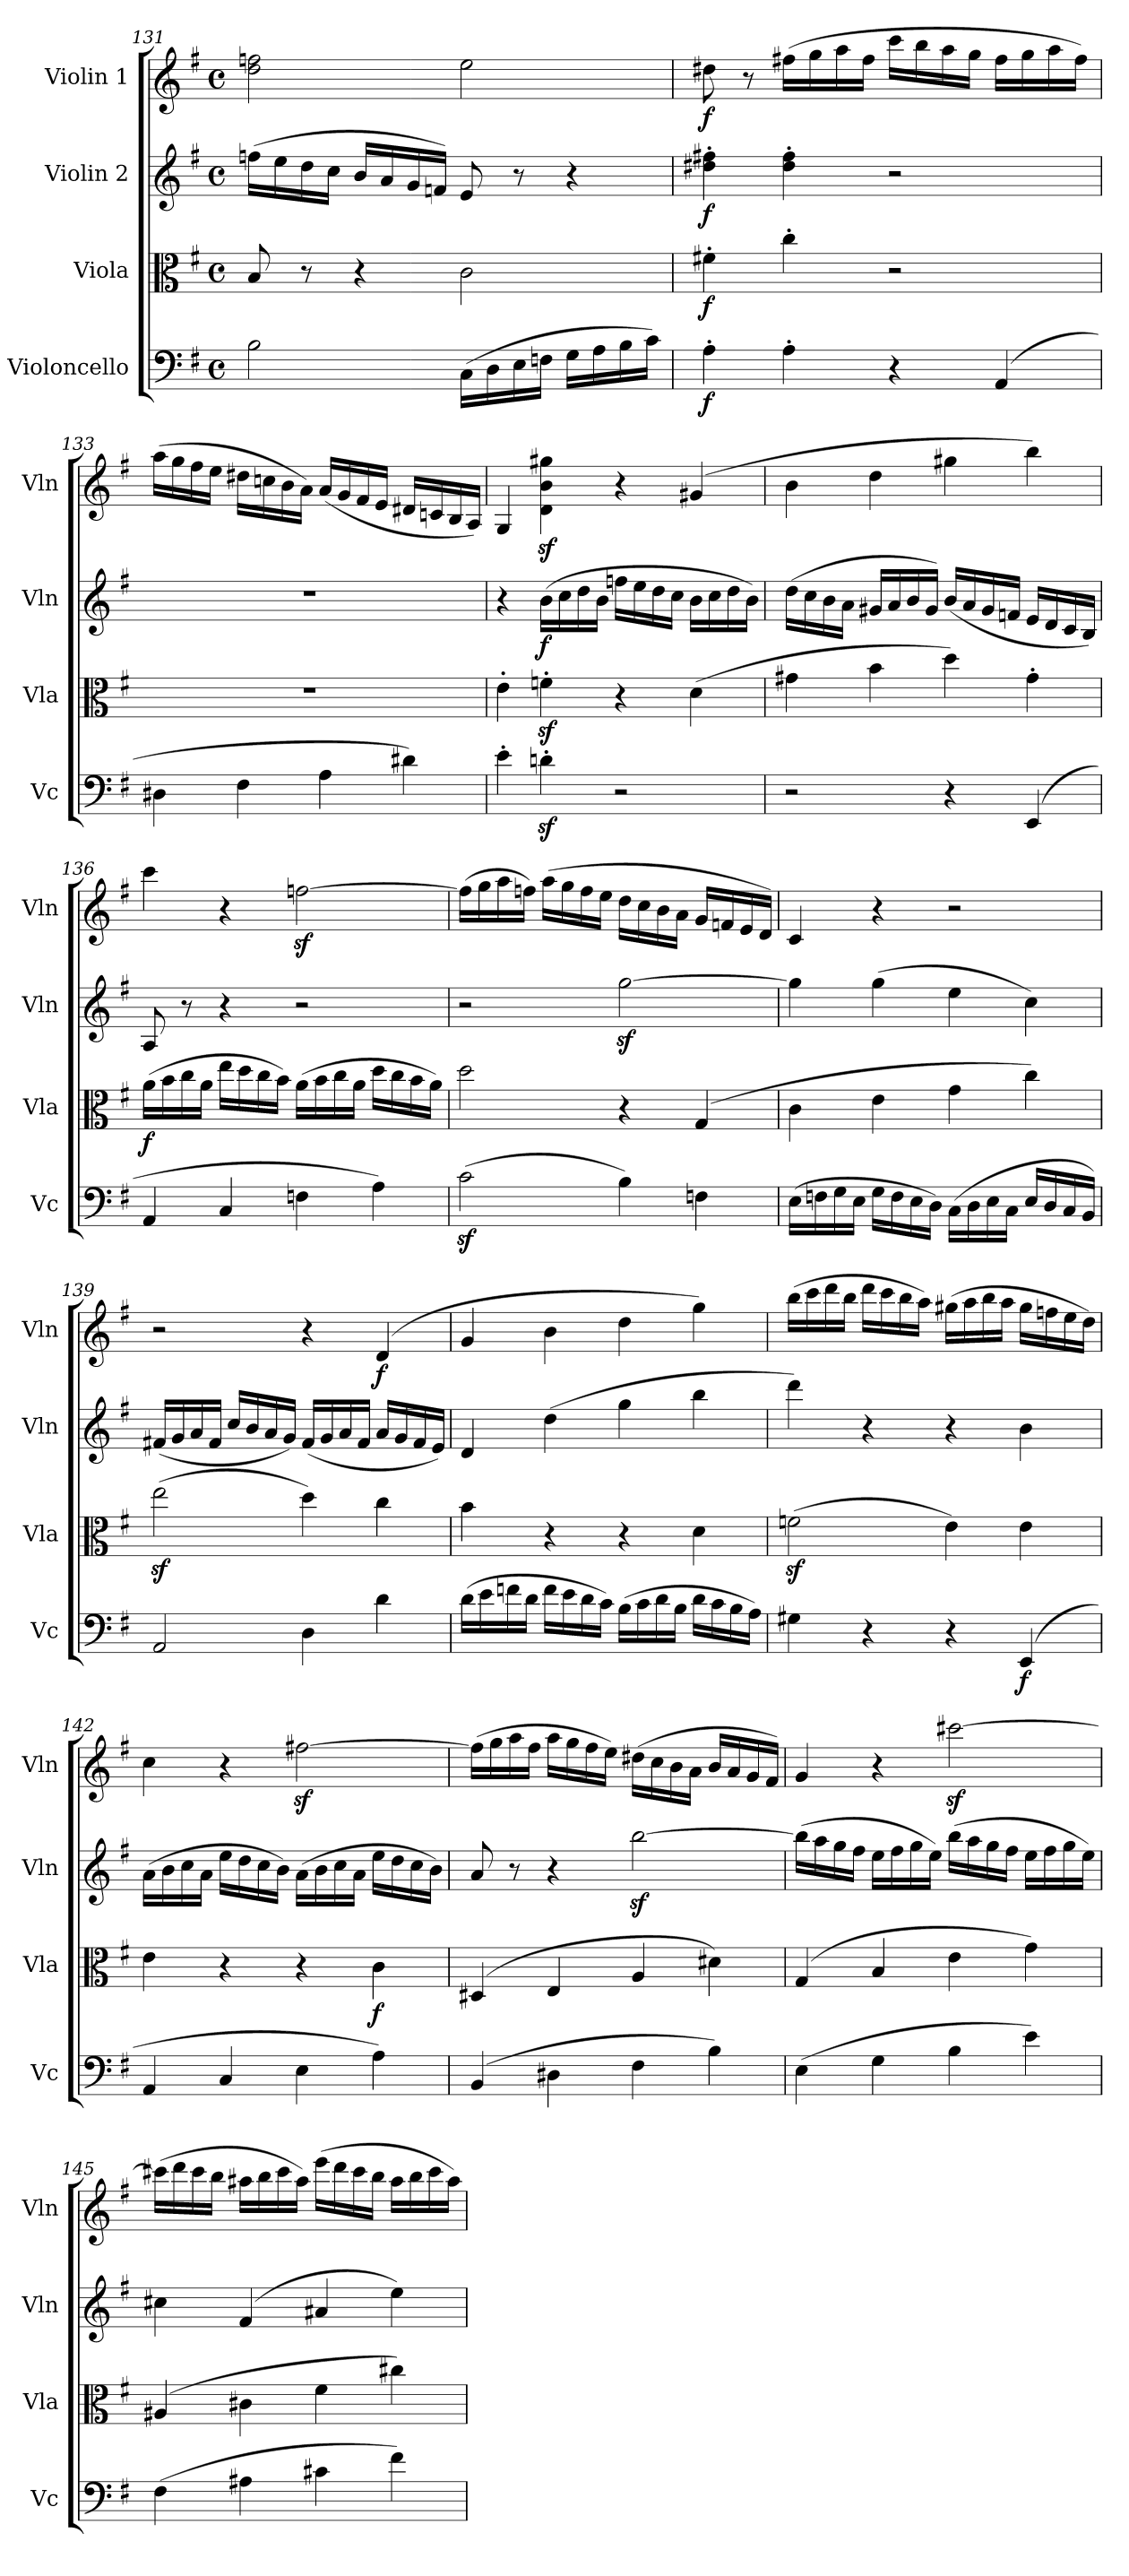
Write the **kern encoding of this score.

**kern	**dynam	**kern	**dynam	**kern	**dynam	**kern	**dynam
*part4	*part4	*part3	*part3	*part2	*part2	*part1	*part1
*staff4	*staff4	*staff3	*staff3	*staff2	*staff2	*staff1	*staff1
*I"Violoncello	*	*I"Viola	*	*I"Violin 2	*	*I"Violin 1	*
*I'Vc	*	*I'Vla	*	*I'Vln	*	*I'Vln	*
*clefF4	*	*clefC3	*	*clefG2	*	*clefG2	*
*k[f#]	*	*k[f#]	*	*k[f#]	*	*k[f#]	*
*M4/4	*	*M4/4	*	*M4/4	*	*M4/4	*
*met(c)	*	*met(c)	*	*met(c)	*	*met(c)	*
=131	=131	=131	=131	=131	=131	=131	=131
2B\	.	8B/	.	(16ffn\LL	.	2dd\ 2ffn\	.
.	.	.	.	16ee\	.	.	.
.	.	8r	.	16dd\	.	.	.
.	.	.	.	16cc\JJ	.	.	.
.	.	4r	.	16b/LL	.	.	.
.	.	.	.	16a/	.	.	.
.	.	.	.	16g/	.	.	.
.	.	.	.	16fn/JJ)	.	.	.
(16C\LL	.	2c\	.	8e/	.	2ee\	.
16D\	.	.	.	.	.	.	.
16E\	.	.	.	8r	.	.	.
16Fn\JJ	.	.	.	.	.	.	.
16G\LL	.	.	.	4r	.	.	.
16A\	.	.	.	.	.	.	.
16B\	.	.	.	.	.	.	.
16c\JJ)	.	.	.	.	.	.	.
!!LO:LB:g=z
=132	=132	=132	=132	=132	=132	=132	=132
!	!LO:DY:b	!	!LO:DY:b	!	!LO:DY:b	!	!LO:DY:b
4A'\	f	4f#X'\	f	4dd#X\' 4ff#X\'	f	8dd#X\	f
.	.	.	.	.	.	8r	.
4A'\	.	4cc'\	.	4dd#\' 4ff#\'	.	(16ff#X\LL	.
.	.	.	.	.	.	16gg\	.
.	.	.	.	.	.	16aa\	.
.	.	.	.	.	.	16ff#\JJ	.
4r	.	2r	.	2r	.	16ccc\LL	.
.	.	.	.	.	.	16bb\	.
.	.	.	.	.	.	16aa\	.
.	.	.	.	.	.	16gg\JJ	.
(>4AA/	.	.	.	.	.	16ff#\LL	.
.	.	.	.	.	.	16gg\	.
.	.	.	.	.	.	16aa\	.
.	.	.	.	.	.	16ff#\JJ)	.
!!LO:LB:g=z
=133	=133	=133	=133	=133	=133	=133	=133
4D#X\	.	1r	.	1r	.	(16aa\LL	.
.	.	.	.	.	.	16gg\	.
.	.	.	.	.	.	16ff#\	.
.	.	.	.	.	.	16ee\JJ	.
4F#\	.	.	.	.	.	16dd#X\LL	.
.	.	.	.	.	.	16ccn\	.
.	.	.	.	.	.	16b\	.
.	.	.	.	.	.	16a\JJ)	.
4A\	.	.	.	.	.	(16a/LL	.
.	.	.	.	.	.	16g/	.
.	.	.	.	.	.	16f#/	.
.	.	.	.	.	.	16e/JJ	.
4d#X\)	.	.	.	.	.	16d#X/LL	.
.	.	.	.	.	.	16cn/	.
.	.	.	.	.	.	16B/	.
.	.	.	.	.	.	16A/JJ)	.
=134	=134	=134	=134	=134	=134	=134	=134
4e'\	.	4e'\	.	4r	.	4G/	.
!	!	!	!	!	!LO:DY:b	!	!
4dnz<'\	.	4fnz<'\	.	(16b\LL	f	4d\z< 4b\z< 4gg#X\z<	.
.	.	.	.	16cc\	.	.	.
.	.	.	.	16dd\	.	.	.
.	.	.	.	16b\JJ	.	.	.
2r	.	4r	.	16ffn\LL	.	4r	.
.	.	.	.	16ee\	.	.	.
.	.	.	.	16dd\	.	.	.
.	.	.	.	16cc\JJ	.	.	.
.	.	(4d\	.	16b\LL	.	(>4g#X/	.
.	.	.	.	16cc\	.	.	.
.	.	.	.	16dd\	.	.	.
.	.	.	.	16b\JJ)	.	.	.
=135	=135	=135	=135	=135	=135	=135	=135
2r	.	4g#X\	.	(16dd\LL	.	4b\	.
.	.	.	.	16cc\	.	.	.
.	.	.	.	16b\	.	.	.
.	.	.	.	16a\JJ	.	.	.
.	.	4b\	.	16g#X/LL	.	4dd\	.
.	.	.	.	16a/	.	.	.
.	.	.	.	16b/	.	.	.
.	.	.	.	16g#/JJ)	.	.	.
4r	.	4dd\)	.	(16b/LL	.	4gg#X\	.
.	.	.	.	16a/	.	.	.
.	.	.	.	16g#/	.	.	.
.	.	.	.	16fn/JJ	.	.	.
(>4EE/	.	4g#'\	.	16e/LL	.	4bb\)	.
.	.	.	.	16d/	.	.	.
.	.	.	.	16c/	.	.	.
.	.	.	.	16B/JJ)	.	.	.
!!LO:LB:g=z
=136	=136	=136	=136	=136	=136	=136	=136
!	!	!	!LO:DY:b	!	!	!	!
4AA/	.	(16a\LL	f	8A/	.	4ccc\	.
.	.	16b\	.	.	.	.	.
.	.	16cc\	.	8r	.	.	.
.	.	16a\JJ	.	.	.	.	.
4C/	.	16ee\LL	.	4r	.	4r	.
.	.	16dd\	.	.	.	.	.
.	.	16cc\	.	.	.	.	.
.	.	16b\JJ)	.	.	.	.	.
4Fn\	.	(16a\LL	.	2r	.	[2ffnz<\	.
.	.	16b\	.	.	.	.	.
.	.	16cc\	.	.	.	.	.
.	.	16a\JJ	.	.	.	.	.
4A\)	.	16dd\LL	.	.	.	.	.
.	.	16cc\	.	.	.	.	.
.	.	16b\	.	.	.	.	.
.	.	16a\JJ)	.	.	.	.	.
!!LO:PB:g=z
=137	=137	=137	=137	=137	=137	=137	=137
(2cz<\	.	2dd\	.	2r	.	(16ffn\LL]	.
.	.	.	.	.	.	16gg\	.
.	.	.	.	.	.	16aa\	.
.	.	.	.	.	.	16ff\JJ)	.
.	.	.	.	.	.	(16aa\LL	.
.	.	.	.	.	.	16gg\	.
.	.	.	.	.	.	16ff\	.
.	.	.	.	.	.	16ee\JJ	.
4B\)	.	4r	.	[2ggz<\	.	16dd\LL	.
.	.	.	.	.	.	16cc\	.
.	.	.	.	.	.	16b\	.
.	.	.	.	.	.	16a\JJ	.
4Fn\	.	(>4G/	.	.	.	16g/LL	.
.	.	.	.	.	.	16fn/	.
.	.	.	.	.	.	16e/	.
.	.	.	.	.	.	16d/JJ)	.
=138	=138	=138	=138	=138	=138	=138	=138
(16E\LL	.	4c\	.	4gg\]	.	4c/	.
16Fn\	.	.	.	.	.	.	.
16G\	.	.	.	.	.	.	.
16E\JJ	.	.	.	.	.	.	.
16G\LL	.	4e\	.	(4gg\	.	4r	.
16F\	.	.	.	.	.	.	.
16E\	.	.	.	.	.	.	.
16D\JJ)	.	.	.	.	.	.	.
(16C\LL	.	4g\	.	4ee\	.	2r	.
16D\	.	.	.	.	.	.	.
16E\	.	.	.	.	.	.	.
16C\JJ	.	.	.	.	.	.	.
16E/LL	.	4cc\)	.	4cc\)	.	.	.
16D/	.	.	.	.	.	.	.
16C/	.	.	.	.	.	.	.
16BB/JJ)	.	.	.	.	.	.	.
=139	=139	=139	=139	=139	=139	=139	=139
2AA/	.	(2eez<\	.	(16f#X/LL	.	2r	.
.	.	.	.	16g/	.	.	.
.	.	.	.	16a/	.	.	.
.	.	.	.	16f#/JJ	.	.	.
.	.	.	.	16cc/LL	.	.	.
.	.	.	.	16b/	.	.	.
.	.	.	.	16a/	.	.	.
.	.	.	.	16g/JJ)	.	.	.
4D\	.	4dd\)	.	(16f#/LL	.	4r	.
.	.	.	.	16g/	.	.	.
.	.	.	.	16a/	.	.	.
.	.	.	.	16f#/JJ	.	.	.
!	!	!	!	!	!	!	!LO:DY:b
4d\	.	4cc\	.	16a/LL	.	(>4d/	f
.	.	.	.	16g/	.	.	.
.	.	.	.	16f#/	.	.	.
.	.	.	.	16e/JJ)	.	.	.
!!LO:LB:g=z
=140	=140	=140	=140	=140	=140	=140	=140
(16d\LL	.	4b\	.	4d/	.	4g/	.
16e\	.	.	.	.	.	.	.
16fn\	.	.	.	.	.	.	.
16d\JJ	.	.	.	.	.	.	.
16f\LL	.	4r	.	(4dd\	.	4b\	.
16e\	.	.	.	.	.	.	.
16d\	.	.	.	.	.	.	.
16c\JJ)	.	.	.	.	.	.	.
(16B\LL	.	4r	.	4gg\	.	4dd\	.
16c\	.	.	.	.	.	.	.
16d\	.	.	.	.	.	.	.
16B\JJ	.	.	.	.	.	.	.
16d\LL	.	4d\	.	4bb\	.	4gg\)	.
16c\	.	.	.	.	.	.	.
16B\	.	.	.	.	.	.	.
16A\JJ)	.	.	.	.	.	.	.
!!LO:LB:g=z
=141	=141	=141	=141	=141	=141	=141	=141
4G#X\	.	(2fnz<\	.	4ddd\)	.	(16bb\LL	.
.	.	.	.	.	.	16ccc\	.
.	.	.	.	.	.	16ddd\	.
.	.	.	.	.	.	16bb\JJ	.
4r	.	.	.	4r	.	16ddd\LL	.
.	.	.	.	.	.	16ccc\	.
.	.	.	.	.	.	16bb\	.
.	.	.	.	.	.	16aa\JJ)	.
4r	.	4e\)	.	4r	.	(16gg#X\LL	.
.	.	.	.	.	.	16aa\	.
.	.	.	.	.	.	16bb\	.
.	.	.	.	.	.	16aa\JJ	.
!	!LO:DY:b	!	!	!	!	!	!
(>4EE/	f	4e\	.	4b\	.	16gg#\LL	.
.	.	.	.	.	.	16ffn\	.
.	.	.	.	.	.	16ee\	.
.	.	.	.	.	.	16dd\JJ)	.
=142	=142	=142	=142	=142	=142	=142	=142
4AA/	.	4e\	.	(16a\LL	.	4cc\	.
.	.	.	.	16b\	.	.	.
.	.	.	.	16cc\	.	.	.
.	.	.	.	16a\JJ	.	.	.
4C/	.	4r	.	16ee\LL	.	4r	.
.	.	.	.	16dd\	.	.	.
.	.	.	.	16cc\	.	.	.
.	.	.	.	16b\JJ)	.	.	.
4E\	.	4r	.	(16a\LL	.	[2ff#Xz<\	.
.	.	.	.	16b\	.	.	.
.	.	.	.	16cc\	.	.	.
.	.	.	.	16a\JJ	.	.	.
!	!	!	!LO:DY:b	!	!	!	!
4A\)	.	4c\	f	16ee\LL	.	.	.
.	.	.	.	16dd\	.	.	.
.	.	.	.	16cc\	.	.	.
.	.	.	.	16b\JJ)	.	.	.
=143	=143	=143	=143	=143	=143	=143	=143
!	!LO:DY:b	!	!	!	!	!	!
!	!LO:DY:n=1:b	!	!	!	!	!	!
(4BB/	other-dynamics f	(4D#X/	.	8a/	.	(16ff#\LL]	.
.	.	.	.	.	.	16gg\	.
.	.	.	.	8r	.	16aa\	.
.	.	.	.	.	.	16ff#\JJ	.
!	!	!	!LO:DY:b	!	!	!	!
!	!	!	!LO:DY:n=1:b	!	!	!	!
4D#X\	.	4E/	other-dynamics f	4r	.	16aa\LL	.
.	.	.	.	.	.	16gg\	.
.	.	.	.	.	.	16ff#\	.
.	.	.	.	.	.	16ee\JJ)	.
4F#\	.	4A/	.	[2bbz<\	.	(16dd#X\LL	.
.	.	.	.	.	.	16cc\	.
.	.	.	.	.	.	16b\	.
.	.	.	.	.	.	16a\JJ	.
4B\)	.	4d#X\)	.	.	.	16b/LL	.
.	.	.	.	.	.	16a/	.
.	.	.	.	.	.	16g/	.
.	.	.	.	.	.	16f#/JJ)	.
!!LO:LB:g=z
=144	=144	=144	=144	=144	=144	=144	=144
(4E\	.	(4G/	.	(16bb\LL]	.	4g/	.
.	.	.	.	16aa\	.	.	.
.	.	.	.	16gg\	.	.	.
.	.	.	.	16ff#\JJ	.	.	.
4G\	.	4B/	.	16ee\LL	.	4r	.
.	.	.	.	16ff#\	.	.	.
.	.	.	.	16gg\	.	.	.
.	.	.	.	16ee\JJ)	.	.	.
4B\	.	4e\	.	(16bb\LL	.	[2ccc#Xz<\	.
.	.	.	.	16aa\	.	.	.
.	.	.	.	16gg\	.	.	.
.	.	.	.	16ff#\JJ	.	.	.
4e\)	.	4g\)	.	16ee\LL	.	.	.
.	.	.	.	16ff#\	.	.	.
.	.	.	.	16gg\	.	.	.
.	.	.	.	16ee\JJ)	.	.	.
!!LO:PB:g=z
=145	=145	=145	=145	=145	=145	=145	=145
(4F#\	.	(4A#X/	.	4cc#X\	.	(16ccc#X\LL]	.
.	.	.	.	.	.	16ddd\	.
.	.	.	.	.	.	16ccc#\	.
.	.	.	.	.	.	16bb\JJ	.
4A#X\	.	4c#X\	.	(4f#/	.	16aa#X\LL	.
.	.	.	.	.	.	16bb\	.
.	.	.	.	.	.	16ccc#\	.
.	.	.	.	.	.	16aa#\JJ)	.
4c#X\	.	4f#\	.	4a#X/	.	(16eee\LL	.
.	.	.	.	.	.	16ddd\	.
.	.	.	.	.	.	16ccc#\	.
.	.	.	.	.	.	16bb\JJ	.
4f#\)	.	4cc#X\)	.	4ee\)	.	16aa#\LL	.
.	.	.	.	.	.	16bb\	.
.	.	.	.	.	.	16ccc#\	.
.	.	.	.	.	.	16aa#\JJ)	.
=	=	=	=	=	=	=	=
*-	*-	*-	*-	*-	*-	*-	*-
